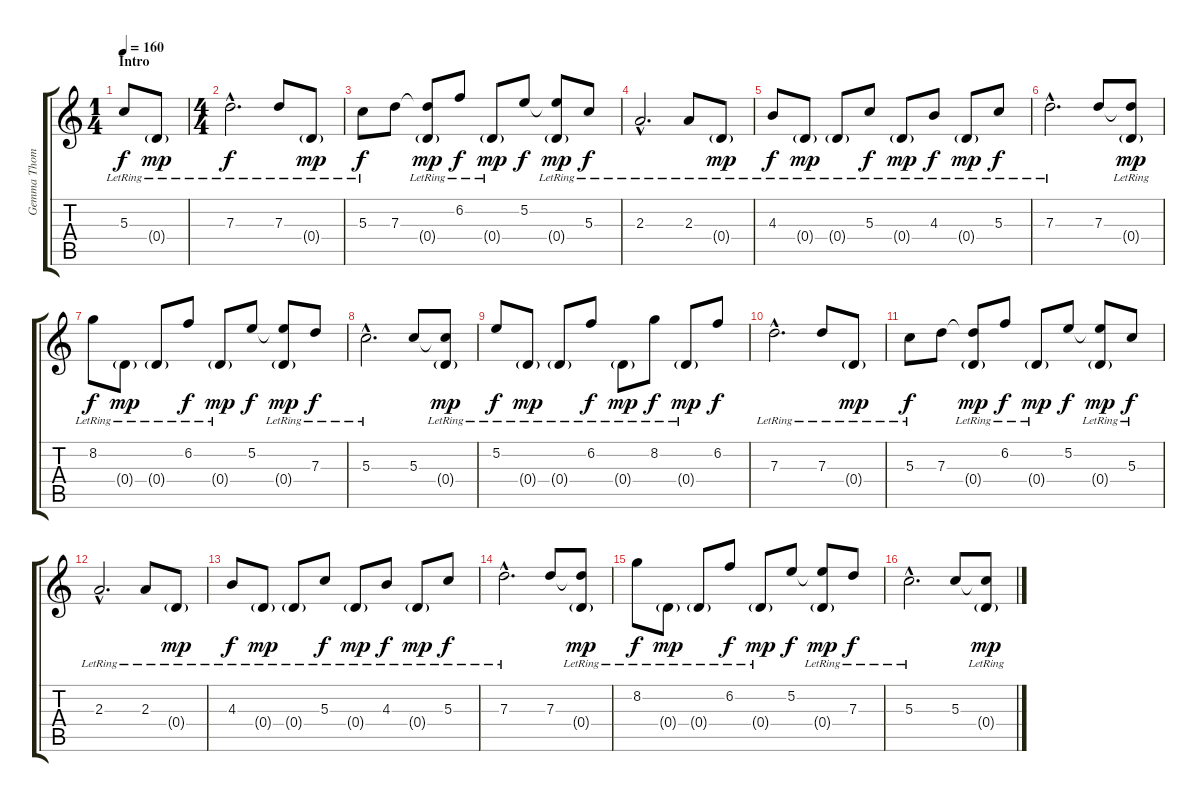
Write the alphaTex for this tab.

\track ("Gemma Thompson - Guitar" "Gemma Thom") {instrument distortionguitar}
\staff {score tabs}
\tuning (E4 B3 G3 D3 A2 E2) {hide}
\ts (1 4)
\section ("" "Intro")
\tempo 160
\clef g2
\ks c
5.3{lr}.8{dy f instrument distortionguitar} 0.4{g lr}.8{dy mp} |
\ts (4 4)
7.3{hac lr}.2{d dy f} 7.3{lr}.8 0.4{g lr}.8{dy mp} |
5.3{lr}.8{dy f} 7.3.8 (7.3{t} 0.4{g lr}).8{dy mp} 6.2{lr}.8{dy f} 0.4{g lr}.8{dy mp} 5.2.8{dy f} (5.2{t} 0.4{g lr}).8{dy mp} 5.3{lr}.8{dy f} |
2.3{hac lr}.2{d} 2.3{lr}.8 0.4{g lr}.8{dy mp} |
4.3{lr}.8{dy f} 0.4{g lr}.8{dy mp} 0.4{g lr}.8 5.3{lr}.8{dy f} 0.4{g lr}.8{dy mp} 4.3{lr}.8{dy f} 0.4{g lr}.8{dy mp} 5.3{lr}.8{dy f} |
7.3{hac lr}.2{d} 7.3.8 (7.3{t} 0.4{g lr}).8{dy mp} |
8.2{lr}.8{dy f} 0.4{g lr}.8{dy mp} 0.4{g lr}.8 6.2{lr}.8{dy f} 0.4{g lr}.8{dy mp} 5.2.8{dy f} (5.2{t} 0.4{g lr}).8{dy mp} 7.3{lr}.8{dy f} |
5.3{hac lr}.2{d} 5.3.8 (5.3{t} 0.4{g lr}).8{dy mp} |
5.2{lr}.8{dy f} 0.4{g lr}.8{dy mp} 0.4{g lr}.8 6.2{lr}.8{dy f} 0.4{g lr}.8{dy mp} 8.2{lr}.8{dy f} 0.4{g lr}.8{dy mp} 6.2.8{dy f} |
7.3{hac lr}.2{d} 7.3{lr}.8 0.4{g lr}.8{dy mp} |
5.3{lr}.8{dy f} 7.3.8 (7.3{t} 0.4{g lr}).8{dy mp} 6.2{lr}.8{dy f} 0.4{g lr}.8{dy mp} 5.2.8{dy f} (5.2{t} 0.4{g lr}).8{dy mp} 5.3{lr}.8{dy f} |
2.3{hac lr}.2{d} 2.3{lr}.8 0.4{g lr}.8{dy mp} |
4.3{lr}.8{dy f} 0.4{g lr}.8{dy mp} 0.4{g lr}.8 5.3{lr}.8{dy f} 0.4{g lr}.8{dy mp} 4.3{lr}.8{dy f} 0.4{g lr}.8{dy mp} 5.3{lr}.8{dy f} |
7.3{hac lr}.2{d} 7.3.8 (7.3{t} 0.4{g lr}).8{dy mp} |
8.2{lr}.8{dy f} 0.4{g lr}.8{dy mp} 0.4{g lr}.8 6.2{lr}.8{dy f} 0.4{g lr}.8{dy mp} 5.2.8{dy f} (5.2{t} 0.4{g lr}).8{dy mp} 7.3{lr}.8{dy f} |
5.3{hac lr}.2{d} 5.3.8 (5.3{t} 0.4{g lr}).8{dy mp}
